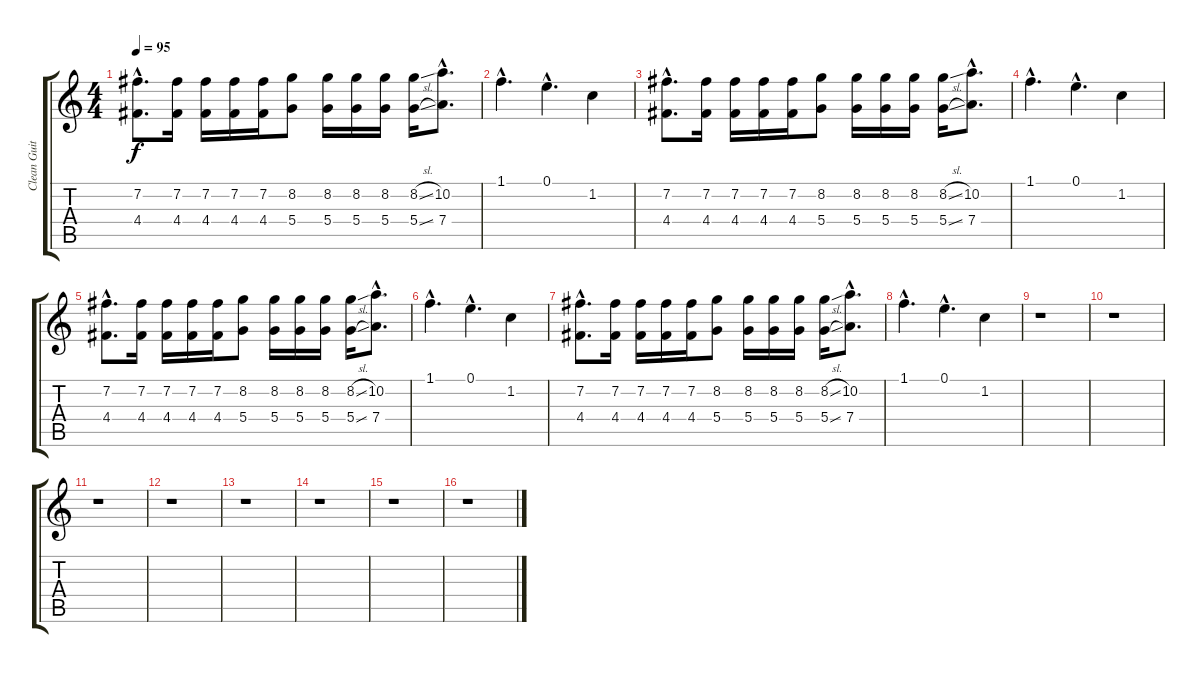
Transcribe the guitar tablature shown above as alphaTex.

\track ("Clean Guitar" "Clean Guit") {instrument electricguitarjazz}
\staff {score tabs}
\tuning (E4 B3 G3 D3 A2 E2) {hide}
\ts (4 4)
\tempo 95
\clef g2
\ks c
(7.2{hac} 4.4{hac}).8{d dy f instrument electricguitarjazz} (7.2 4.4).16 (7.2 4.4).16 (7.2 4.4).16 (7.2 4.4).16 (8.2 5.4).8 (8.2 5.4).16 (8.2 5.4).16 (8.2 5.4).16 (8.2{sl} 5.4{sl}).16 (10.2{hac} 7.4{hac}).8{d} |
1.1{hac}.4{d} 0.1{hac}.4{d} 1.2.4 |
(7.2{hac} 4.4{hac}).8{d} (7.2 4.4).16 (7.2 4.4).16 (7.2 4.4).16 (7.2 4.4).16 (8.2 5.4).8 (8.2 5.4).16 (8.2 5.4).16 (8.2 5.4).16 (8.2{sl} 5.4{sl}).16 (10.2{hac} 7.4{hac}).8{d} |
1.1{hac}.4{d} 0.1{hac}.4{d} 1.2.4 |
(7.2{hac} 4.4{hac}).8{d} (7.2 4.4).16 (7.2 4.4).16 (7.2 4.4).16 (7.2 4.4).16 (8.2 5.4).8 (8.2 5.4).16 (8.2 5.4).16 (8.2 5.4).16 (8.2{sl} 5.4{sl}).16 (10.2{hac} 7.4{hac}).8{d} |
1.1{hac}.4{d} 0.1{hac}.4{d} 1.2.4 |
(7.2{hac} 4.4{hac}).8{d} (7.2 4.4).16 (7.2 4.4).16 (7.2 4.4).16 (7.2 4.4).16 (8.2 5.4).8 (8.2 5.4).16 (8.2 5.4).16 (8.2 5.4).16 (8.2{sl} 5.4{sl}).16 (10.2{hac} 7.4{hac}).8{d} |
1.1{hac}.4{d} 0.1{hac}.4{d} 1.2.4 |
r.1 |
r.1 |
r.1 |
r.1 |
r.1 |
r.1 |
r.1 |
r.1
